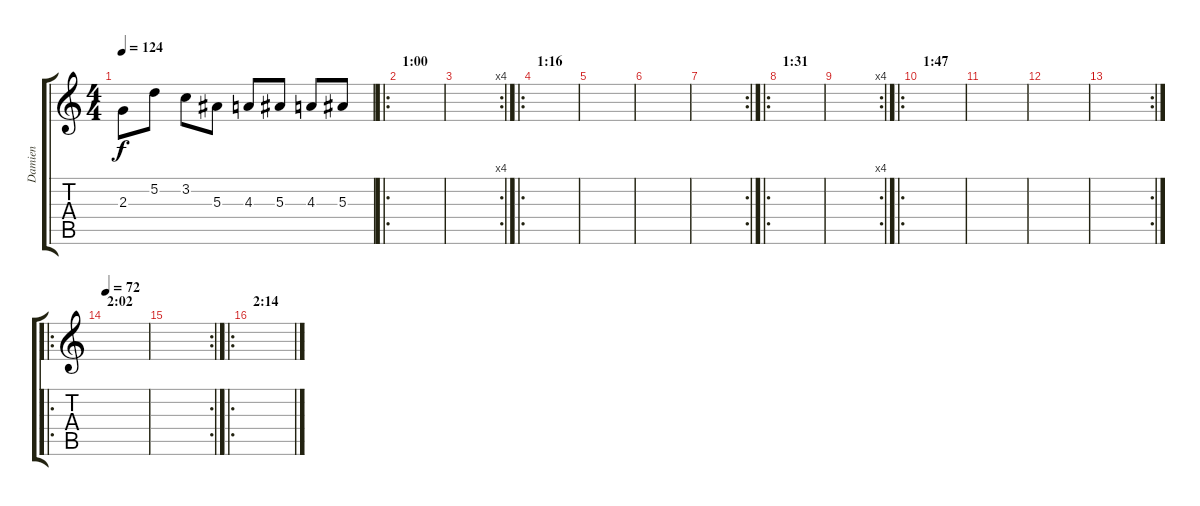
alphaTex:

\track ("Damien" "Damien") {instrument harpsichord}
\staff {score tabs}
\tuning (D5 A4 F4 C4 G3 D3) {hide}
\ts (4 4)
\tempo 124
\clef g2
\ks c
2.3.8{dy f} 5.2.8 3.2.8 5.3.8 4.3.8 5.3.8 4.3.8 5.3.8 |
\ro
\section ("" "1:00")
|
\rc 4
|
\ro
\section ("" "1:16")
|
|
|
\rc 2
|
\ro
\section ("" "1:31")
|
\rc 4
|
\ro
\section ("" "1:47")
|
|
|
\rc 2
|
\ro
\section ("" "2:02")
\tempo 72
|
\rc 2
|
\ro
\section ("" "2:14")
